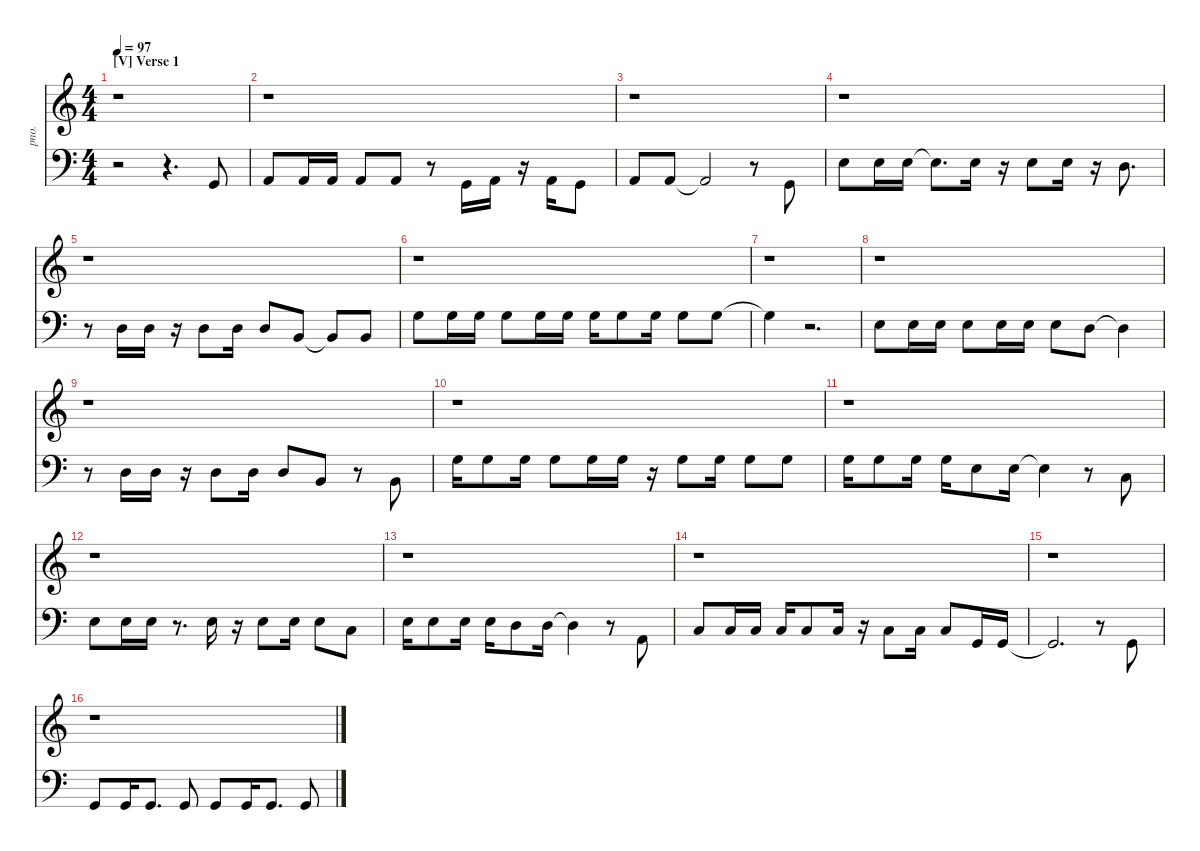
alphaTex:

\defaultSystemsLayout 4
\hideDynamics
\bracketExtendMode nobrackets
\track ("Acoustic Piano" "pno.") {instrument acousticgrandpiano}
\staff {score}
\tuning (E4 B3 G3 D3 A2 E2)
\ts (4 4)
\section ("V" "Verse 1")
\tempo 97
\clef g2
\ks c
r.1{dy mf instrument acousticgrandpiano beam Down} |
r.1{beam Down} |
r.1{beam Down} |
r.1{beam Down} |
r.1{beam Down} |
r.1{beam Down} |
r.1{beam Down} |
r.1{beam Down} |
r.1{beam Down} |
r.1{beam Down} |
r.1{beam Down} |
r.1{beam Down} |
r.1{beam Down} |
r.1{beam Down} |
r.1{beam Down} |
r.1{beam Down}
\staff {score}
\tuning (G2 D2 A1 E1 B0)
\clef f4
\ottava regular
\simile none
\ks c
r.2{dy mf beam Down} r.4{d beam Down} 0.1.8{beam Up} |
2.1.8{beam Up} 2.1.16{beam Up} 2.1.16{beam Up} 2.1.8{beam Up} 2.1.8{beam Up} r.8{beam Down} 15.4.16{beam Up} 17.4.16{beam Up} r.16{beam Down} 17.4.16{beam Up} 15.4.8{beam Up} |
17.4.8{beam Up} 17.4.8{beam Up} 17.4{t}.2{beam Up} r.8{beam Down} 10.3.8{beam Up} |
9.1.8{beam Down} 9.1.16{beam Down} 9.1.16{beam Down} 9.1{t}.8{d beam Down} 9.1.16{beam Down} r.16{beam Down} 9.1.8{beam Down} 9.1.16{beam Down} r.16{beam Down} 7.1.8{d beam Down} |
r.8{beam Down} 7.1.16{beam Up} 7.1.16{beam Up} r.16{beam Down} 7.1.8{beam Up} 7.1.16{beam Up} 7.1.8{beam Up} 9.2.8{beam Up} 9.2{t}.8{beam Up} 14.3.8{beam Up} |
12.1.8{beam Down} 12.1.16{beam Down} 12.1.16{beam Down} 12.1.8{beam Down} 12.1.16{beam Down} 12.1.16{beam Down} 12.1.16{beam Down} 12.1.8{beam Down} 12.1.16{beam Down} 12.1.8{beam Down} 12.1.8{beam Down} |
12.1{t}.4{beam Down} r.2{d beam Down} |
9.1.8{beam Down} 9.1.16{beam Down} 9.1.16{beam Down} 9.1.8{beam Down} 9.1.16{beam Down} 9.1.16{beam Down} 9.1.8{beam Down} 7.1.8{beam Down} 7.1{t}.4{beam Down} |
r.8{beam Down} 7.1.16{beam Up} 7.1.16{beam Up} r.16{beam Down} 7.1.8{beam Up} 7.1.16{beam Up} 7.1.8{beam Up} 9.2.8{beam Up} r.8{beam Down} 14.3.8{beam Up} |
12.1.16{beam Down} 12.1.8{beam Down} 12.1.16{beam Down} 12.1.8{beam Down} 12.1.16{beam Down} 12.1.16{beam Down} r.16{beam Down} 12.1.8{beam Down} 12.1.16{beam Down} 12.1.8{beam Down} 12.1.8{beam Down} |
12.1.16{beam Down} 12.1.8{beam Down} 12.1.16{beam Down} 12.1.16{beam Down} 14.2.8{beam Down} 14.2.16{beam Down} 14.2{t}.4{beam Down} r.8{beam Down} 10.2.8{beam Up} |
9.1.8{beam Down} 9.1.16{beam Down} 9.1.16{beam Down} r.8{d beam Down} 9.1.16{beam Down} r.16{beam Down} 9.1.8{beam Down} 9.1.16{beam Down} 9.1.8{beam Down} 10.2.8{beam Down} |
9.1.16{beam Down} 9.1.8{beam Down} 9.1.16{beam Down} 9.1.16{beam Down} 7.1.8{beam Down} 7.1.16{beam Down} 7.1{t}.4{beam Down} r.8{beam Down} 7.2.8{beam Up} |
5.1.8{beam Up} 5.1.16{beam Up} 5.1.16{beam Up} 5.1.16{beam Up} 5.1.8{beam Up} 5.1.16{beam Up} r.16{beam Down} 5.1.8{beam Up} 5.1.16{beam Up} 5.1.8{beam Up} 5.2.16{beam Up} 5.2.16{beam Up} |
5.2{t}.2{d beam Up} r.8{beam Down} 0.1.8{beam Up} |
0.1.8{beam Up} 0.1.16{beam Up} 0.1.8{d beam Up} 0.1.8{beam Up} 0.1.8{beam Up} 0.1.16{beam Up} 0.1.8{d beam Up} 0.1.8{beam Up}
